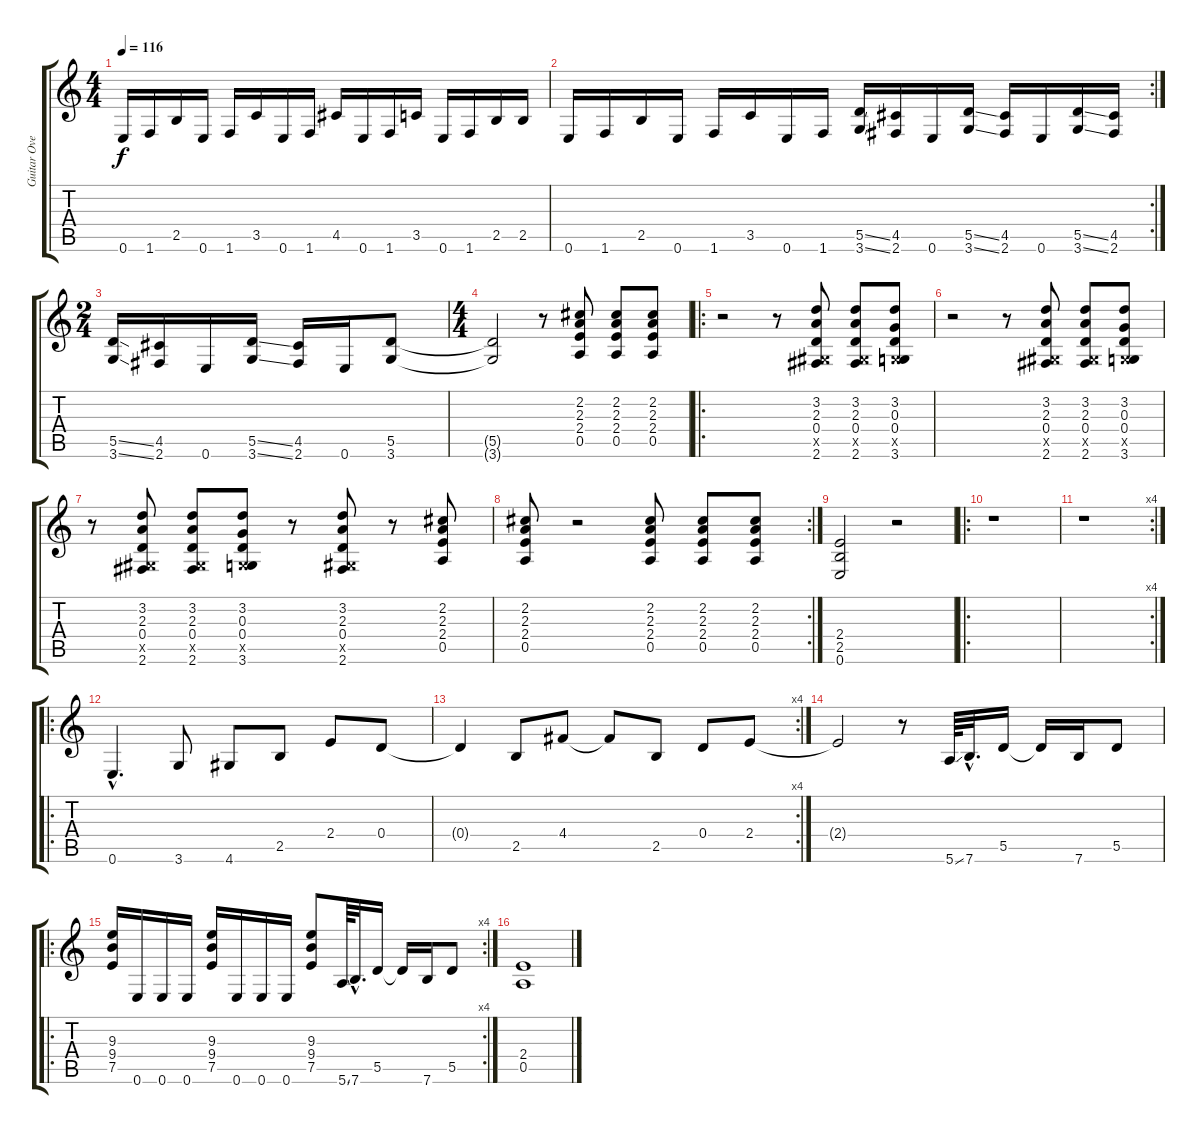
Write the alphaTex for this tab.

\track ("Guitar Overdubs" "Guitar Ove") {instrument distortionguitar}
\staff {score tabs}
\tuning (E4 B3 G3 D3 A2 E2) {hide}
\ts (4 4)
\tempo 116
\clef g2
\ks c
0.6.16{dy f} 1.6.16 2.5.16 0.6.16 1.6.16 3.5.16 0.6.16 1.6.16 4.5.16 0.6.16 1.6.16 3.5.16 0.6.16 1.6.16 2.5.16 2.5.16 |
\rc 2
0.6.16 1.6.16 2.5.16 0.6.16 1.6.16 3.5.16 0.6.16 1.6.16 (5.5{ss} 3.6{ss}).16 (4.5 2.6).16 0.6.16 (5.5{ss} 3.6{ss}).16 (4.5 2.6).16 0.6.16 (5.5{ss} 3.6{ss}).16 (4.5 2.6).16 |
\ts (2 4)
(5.5{ss} 3.6{ss}).16 (4.5 2.6).16 0.6.16 (5.5{ss} 3.6{ss}).16 (4.5 2.6).16 0.6.16 (5.5 3.6).8 |
\ts (4 4)
(5.5{t} 3.6{t}).2 r.8 (2.2 2.3 2.4 0.5).8 (2.2 2.3 2.4 0.5).8 (2.2 2.3 2.4 0.5).8 |
\ro
r.2 r.8 (3.2 2.3 0.4 -1.5{x} 2.6).8 (3.2 2.3 0.4 -1.5{x} 2.6).8 (3.2 0.3 0.4 -1.5{x} 3.6).8 |
r.2 r.8 (3.2 2.3 0.4 -1.5{x} 2.6).8 (3.2 2.3 0.4 -1.5{x} 2.6).8 (3.2 0.3 0.4 -1.5{x} 3.6).8 |
r.8 (3.2 2.3 0.4 -1.5{x} 2.6).8 (3.2 2.3 0.4 -1.5{x} 2.6).8 (3.2 0.3 0.4 -1.5{x} 3.6).8 r.8 (3.2 2.3 0.4 -1.5{x} 2.6).8 r.8 (2.2 2.3 2.4 0.5).8 |
\rc 2
(2.2 2.3 2.4 0.5).8 r.2 (2.2 2.3 2.4 0.5).8 (2.2 2.3 2.4 0.5).8 (2.2 2.3 2.4 0.5).8 |
(2.4 2.5 0.6).2 r.2 |
\ro
r.1 |
\rc 4
r.1 |
\ro
0.6{hac}.4{d} 3.6.8 4.6.8 2.5.8 2.4.8 0.4.8 |
\rc 4
0.4{t}.4 2.5.8 4.4.8 4.4{t}.8 2.5.8 0.4.8 2.4.8 |
2.4{t}.2 r.8 5.6{ss}.64 7.6{hac}.32{d} 5.5.16 5.5{t}.16 7.6.16 5.5.8 |
\ro
\rc 4
(9.3 9.4 7.5).16 0.6.16 0.6.16 0.6.16 (9.3 9.4 7.5).16 0.6.16 0.6.16 0.6.16 (9.3 9.4 7.5).8 5.6{ss}.64 7.6{hac}.32{d} 5.5.16 5.5{t}.16 7.6.16 5.5.8 |
(2.4 0.5).1
